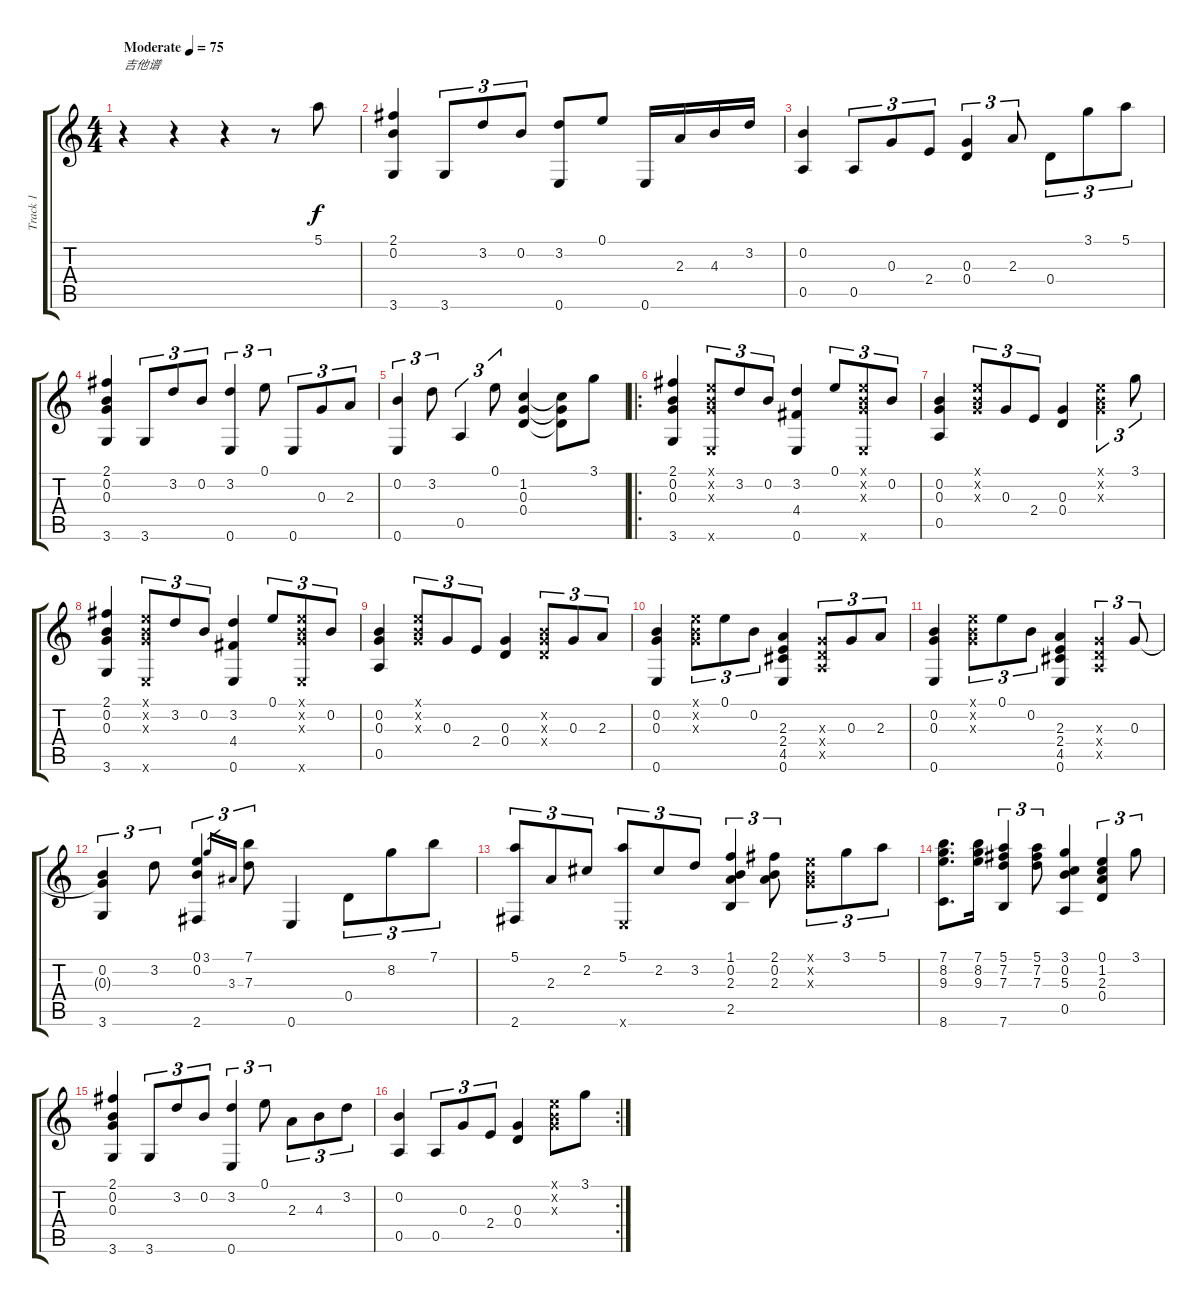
\track ("Track 1" "Track 1") {instrument acousticguitarnylon}
\staff {score tabs}
\tuning (E4 B3 G3 D3 A2 E2) {hide}
\ts (4 4)
\tempo (75 "Moderate")
\clef g2
\ks c
r.4{txt "吉他谱" dy f instrument acousticguitarnylon} r.4 r.4 r.8 5.1.8 |
(2.1 0.2 3.6).4 3.6.8{tu (3 2)} 3.2.8{tu (3 2)} 0.2.8{tu (3 2)} (3.2 0.6).8 0.1.8 0.6.16 2.3.16 4.3.16 3.2.16 |
(0.2 0.5).4 0.5.8{tu (3 2)} 0.3.8{tu (3 2)} 2.4.8{tu (3 2)} (0.3 0.4).4{tu (3 2)} 2.3.8{tu (3 2)} 0.4.8{tu (3 2)} 3.1.8{tu (3 2)} 5.1.8{tu (3 2)} |
(2.1 0.2 0.3 3.6).4 3.6.8{tu (3 2)} 3.2.8{tu (3 2)} 0.2.8{tu (3 2)} (3.2 0.6).4{tu (3 2)} 0.1.8{tu (3 2)} 0.6.8{tu (3 2)} 0.3.8{tu (3 2)} 2.3.8{tu (3 2)} |
(0.2 0.6).4{tu (3 2)} 3.2.8{tu (3 2)} 0.5.4{tu (3 2)} 0.1.8{tu (3 2)} (1.2 0.3 0.4).4 (1.2{t} 0.3{t} 0.4{t}).8 3.1.8 |
\ro
(2.1 0.2 0.3 3.6).4 (0.1{x} 0.2{x} 0.3{x} 0.6{x}).8{tu (3 2)} 3.2.8{tu (3 2)} 0.2.8{tu (3 2)} (3.2 4.4 0.6).4 0.1.8{tu (3 2)} (0.1{x} 0.2{x} 0.3{x} 0.6{x}).8{tu (3 2)} 0.2.8{tu (3 2)} |
(0.2 0.3 0.5).4 (0.1{x} 0.2{x} 0.3{x}).8{tu (3 2)} 0.3.8{tu (3 2)} 2.4.8{tu (3 2)} (0.3 0.4).4 (0.1{x} 0.2{x} 0.3{x}).4{tu (3 2)} 3.1.8{tu (3 2)} |
(2.1 0.2 0.3 3.6).4 (0.1{x} 0.2{x} 0.3{x} 0.6{x}).8{tu (3 2)} 3.2.8{tu (3 2)} 0.2.8{tu (3 2)} (3.2 4.4 0.6).4 0.1.8{tu (3 2)} (0.1{x} 0.2{x} 0.3{x} 0.6{x}).8{tu (3 2)} 0.2.8{tu (3 2)} |
(0.2 0.3 0.5).4 (0.1{x} 0.2{x} 0.3{x}).8{tu (3 2)} 0.3.8{tu (3 2)} 2.4.8{tu (3 2)} (0.3 0.4).4 (0.2{x} 0.3{x} 0.4{x}).8{tu (3 2)} 0.3.8{tu (3 2)} 2.3.8{tu (3 2)} |
(0.2 0.3 0.6).4 (0.1{x} 0.2{x} 0.3{x}).8{tu (3 2)} 0.1.8{tu (3 2)} 0.2.8{tu (3 2)} (2.3 2.4 4.5 0.6).4 (0.3{x} 0.4{x} 0.5{x}).8{tu (3 2)} 0.3.8{tu (3 2)} 2.3.8{tu (3 2)} |
(0.2 0.3 0.6).4 (0.1{x} 0.2{x} 0.3{x}).8{tu (3 2)} 0.1.8{tu (3 2)} 0.2.8{tu (3 2)} (2.3 2.4 4.5 0.6).4 (0.3{x} 0.4{x} 0.5{x}).4{tu (3 2)} 0.3.8{tu (3 2)} |
(0.2 0.3{t} 3.6).4{tu (3 2)} 3.2.8{tu (3 2)} (0.1 0.2 2.6).4{tu (3 2)} 3.1.16{gr} 3.3.16{gr} (7.1 7.3).8{tu (3 2)} 0.6.4 0.4.8{tu (3 2)} 8.2.8{tu (3 2)} 7.1.8{tu (3 2)} |
(5.1 2.6).8{tu (3 2)} 2.3.8{tu (3 2)} 2.2.8{tu (3 2)} (5.1 0.6{x}).8{tu (3 2)} 2.2.8{tu (3 2)} 3.2.8{tu (3 2)} (1.1 0.2 2.3 2.5).4{tu (3 2)} (2.1 0.2 2.3).8{tu (3 2)} (0.1{x} 0.2{x} 0.3{x}).8{tu (3 2)} 3.1.8{tu (3 2)} 5.1.8{tu (3 2)} |
(7.1 8.2 9.3 8.6).8{d} (7.1 8.2 9.3).16 (5.1 7.2 7.3 7.6).4{tu (3 2)} (5.1 7.2 7.3).8{tu (3 2)} (3.1 0.2 5.3 0.5).4 (0.1 1.2 2.3 0.4).4{tu (3 2)} 3.1.8{tu (3 2)} |
(2.1 0.2 0.3 3.6).4 3.6.8{tu (3 2)} 3.2.8{tu (3 2)} 0.2.8{tu (3 2)} (3.2 0.6).4{tu (3 2)} 0.1.8{tu (3 2)} 2.3.8{tu (3 2)} 4.3.8{tu (3 2)} 3.2.8{tu (3 2)} |
\rc 2
(0.2 0.5).4 0.5.8{tu (3 2)} 0.3.8{tu (3 2)} 2.4.8{tu (3 2)} (0.3 0.4).4 (0.1{x} 0.2{x} 0.3{x}).8 3.1.8
